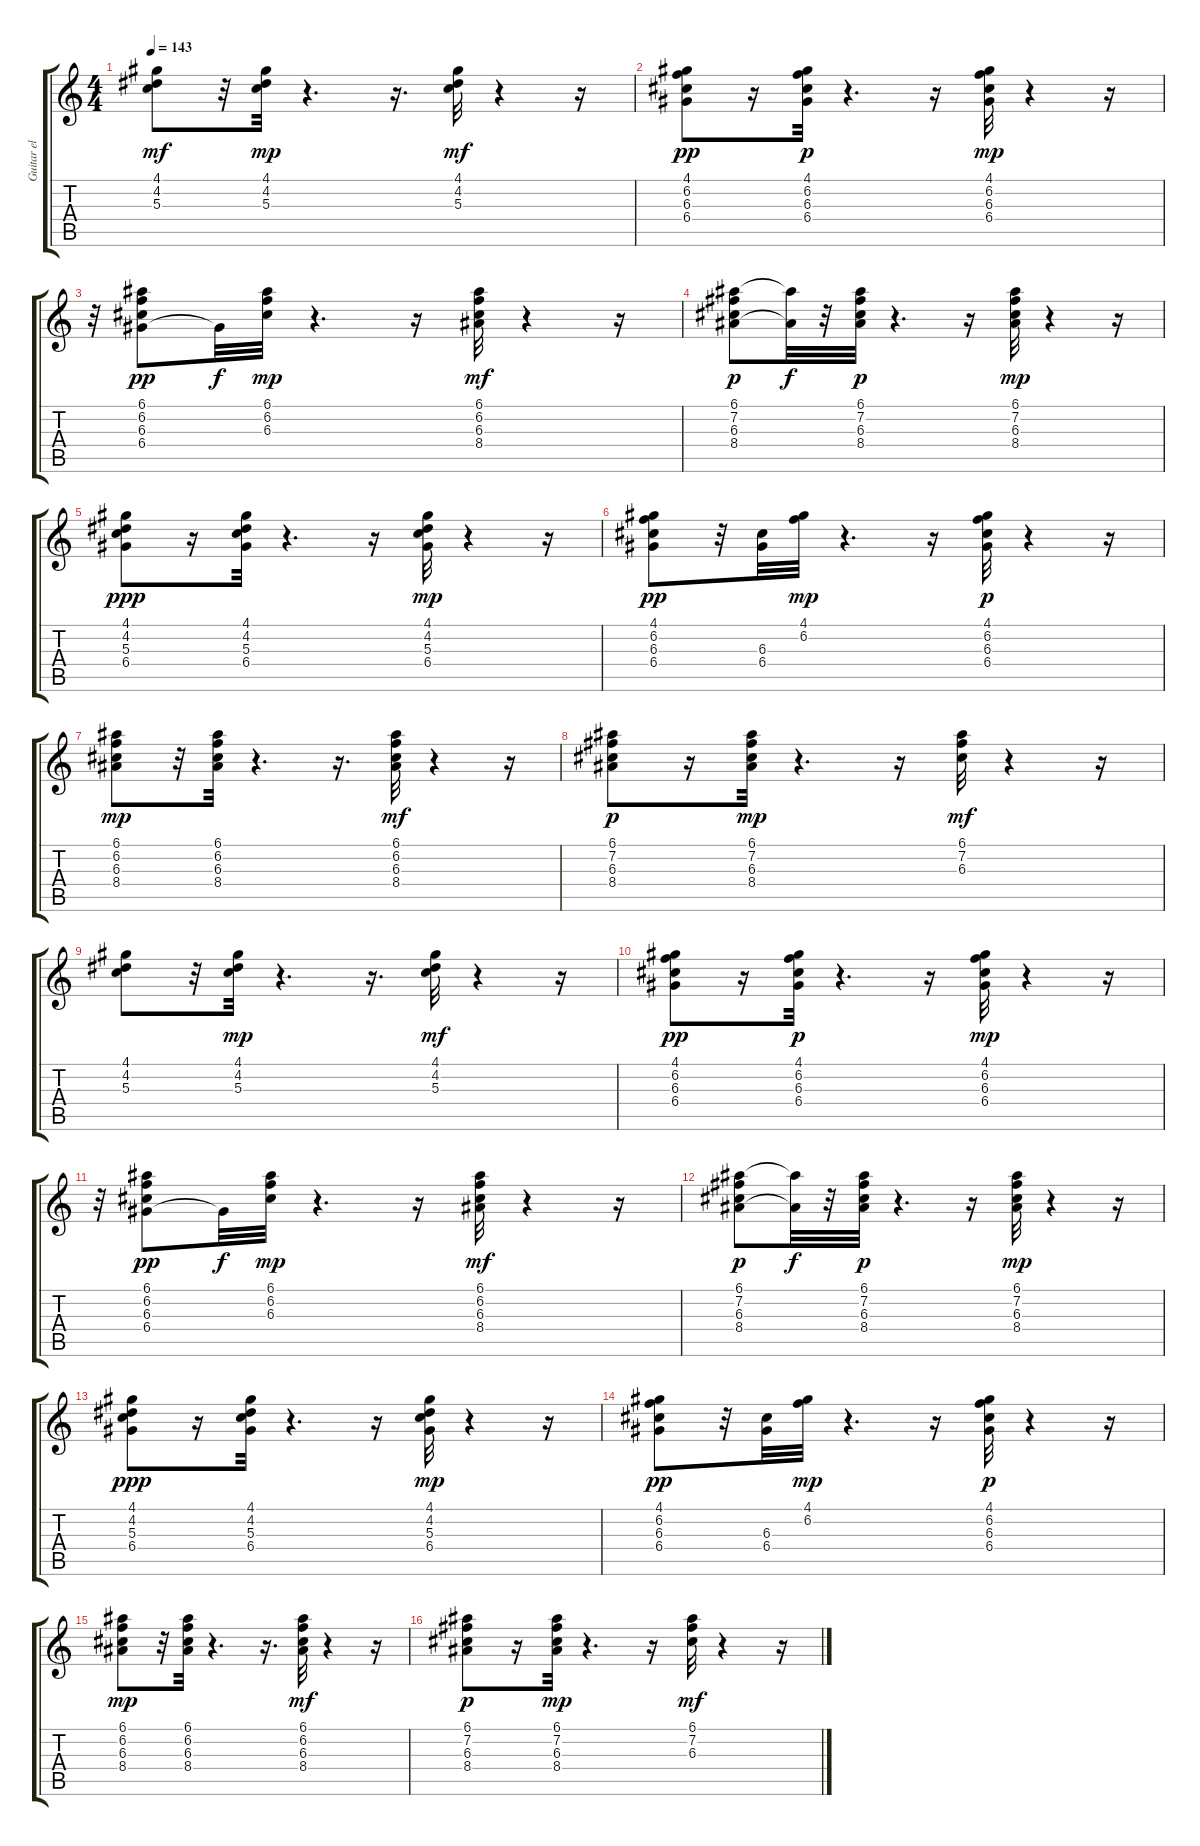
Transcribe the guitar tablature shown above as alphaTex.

\track ("Guitar el" "Guitar el") {instrument electricguitarjazz}
\staff {score tabs}
\tuning (E4 B3 G3 D3 A2 E2) {hide}
\ts (4 4)
\tempo 143
\clef g2
\ks c
(4.1 4.2 5.3).8{dy mf} r.32 (4.1 4.2 5.3).32{dy mp} r.4{d} r.16{d} (4.1 4.2 5.3).32{dy mf} r.4 r.16 |
(4.1 6.2 6.3 6.4).8{dy pp} r.16 (4.1 6.2 6.3 6.4).32{dy p} r.4{d} r.16 (4.1 6.2 6.3 6.4).32{dy mp} r.4 r.16 |
r.32 (6.1 6.2 6.3 6.4).8{dy pp} 6.4{t}.32{dy f} (6.1 6.2 6.3).32{dy mp} r.4{d} r.16 (6.1 6.2 6.3 8.4).32{dy mf} r.4 r.16 |
(6.1 7.2 6.3 8.4).8{dy p} (6.1{t} 8.4{t}).32{dy f} r.32 (6.1 7.2 6.3 8.4).32{dy p} r.4{d} r.16 (6.1 7.2 6.3 8.4).32{dy mp} r.4 r.16 |
(4.1 4.2 5.3 6.4).8{dy ppp} r.16 (4.1 4.2 5.3 6.4).32 r.4{d} r.16 (4.1 4.2 5.3 6.4).32{dy mp} r.4 r.16 |
(4.1 6.2 6.3 6.4).8{dy pp} r.32 (6.3 6.4).32 (4.1 6.2).32{dy mp} r.4{d} r.16 (4.1 6.2 6.3 6.4).32{dy p} r.4 r.16 |
(6.1 6.2 6.3 8.4).8{dy mp} r.32 (6.1 6.2 6.3 8.4).32 r.4{d} r.16{d} (6.1 6.2 6.3 8.4).32{dy mf} r.4 r.16 |
(6.1 7.2 6.3 8.4).8{dy p} r.16 (6.1 7.2 6.3 8.4).32{dy mp} r.4{d} r.16 (6.1 7.2 6.3).32{dy mf} r.4 r.16 |
(4.1 4.2 5.3).8 r.32 (4.1 4.2 5.3).32{dy mp} r.4{d} r.16{d} (4.1 4.2 5.3).32{dy mf} r.4 r.16 |
(4.1 6.2 6.3 6.4).8{dy pp} r.16 (4.1 6.2 6.3 6.4).32{dy p} r.4{d} r.16 (4.1 6.2 6.3 6.4).32{dy mp} r.4 r.16 |
r.32 (6.1 6.2 6.3 6.4).8{dy pp} 6.4{t}.32{dy f} (6.1 6.2 6.3).32{dy mp} r.4{d} r.16 (6.1 6.2 6.3 8.4).32{dy mf} r.4 r.16 |
(6.1 7.2 6.3 8.4).8{dy p} (6.1{t} 8.4{t}).32{dy f} r.32 (6.1 7.2 6.3 8.4).32{dy p} r.4{d} r.16 (6.1 7.2 6.3 8.4).32{dy mp} r.4 r.16 |
(4.1 4.2 5.3 6.4).8{dy ppp} r.16 (4.1 4.2 5.3 6.4).32 r.4{d} r.16 (4.1 4.2 5.3 6.4).32{dy mp} r.4 r.16 |
(4.1 6.2 6.3 6.4).8{dy pp} r.32 (6.3 6.4).32 (4.1 6.2).32{dy mp} r.4{d} r.16 (4.1 6.2 6.3 6.4).32{dy p} r.4 r.16 |
(6.1 6.2 6.3 8.4).8{dy mp} r.32 (6.1 6.2 6.3 8.4).32 r.4{d} r.16{d} (6.1 6.2 6.3 8.4).32{dy mf} r.4 r.16 |
(6.1 7.2 6.3 8.4).8{dy p} r.16 (6.1 7.2 6.3 8.4).32{dy mp} r.4{d} r.16 (6.1 7.2 6.3).32{dy mf} r.4 r.16
